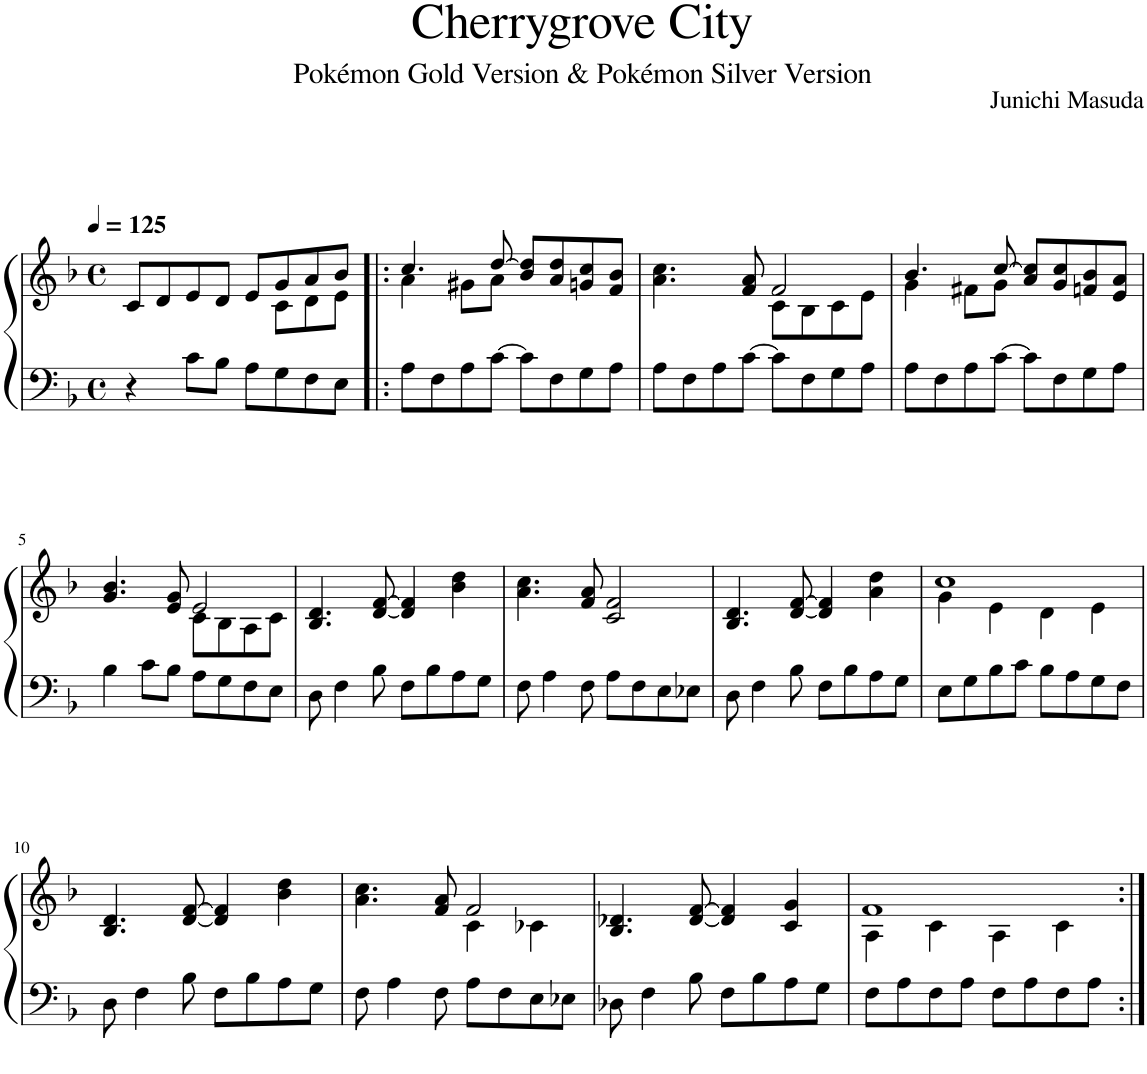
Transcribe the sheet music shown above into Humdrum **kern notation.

**kern	**kern
*part1	*part1
*staff2	*staff1
*I"Piano	*
*clefF4	*clefG2
*k[b-]	*k[b-]
*M4/4	*M4/4
*met(c)	*met(c)
*MM125	*MM125
=1	=1
*	*^
4r	8c/L	8ryy
*	*v	*v
.	8d/
8c\L	8e/
8B-\J	8d/J
8A\L	8e/L
*	*^
8G\	8g/	8c\L
8F\	8a/	8d\
8E\J	8b-/J	8e\J
=2!|:	=2!|:	=2!|:
8A\L	4.cc/	4a\
8F\	.	.
8A\	.	8g#X\L
[8c\J	[8dd/	8a\J
8c\L]	8b-/ 8dd/]L	2ryy
8F\	8a/ 8dd/	.
8G\	8gn/ 8cc/	.
8A\J	8f/ 8b-/J	.
=3	=3	=3
8A\L	4.a\ 4.cc\	2ryy
8F\	.	.
8A\	.	.
[8c\J	8f/ 8a/	.
8c\L]	2f/	8c\L
8F\	.	8B-\
8G\	.	8c\
8A\J	.	8e\J
=4	=4	=4
8A\L	4.b-/	4g\
8F\	.	.
8A\	.	8f#X\L
[8c\J	[8cc/	8g\J
8c\L]	8a/ 8cc/]L	2ryy
8F\	8g/ 8cc/	.
8G\	8fn/ 8b-/	.
8A\J	8e/ 8a/J	.
!!LO:LB:g=z	!!
=5	=5	=5
4B-\	4.g/ 4.b-/	2ryy
8c\L	.	.
8B-\J	8e/ 8g/	.
8A\L	2e/	8c\L
8G\	.	8B-\
8F\	.	8A\
8E\J	.	8c\J
*	*v	*v
=6	=6
8D\	4.B-/ 4.d/
4F\	.
8B-\	[8d/ [8f/
8F\L	4d/] 4f/]
8B-\	.
8A\	4b-\ 4dd\
8G\J	.
=7	=7
8F\	4.a\ 4.cc\
4A\	.
8F\	8f/ 8a/
8A\L	2c/ 2f/
8F\	.
8E\	.
8E-X\J	.
=8	=8
8D\	4.B-/ 4.d/
4F\	.
8B-\	[8d/ [8f/
8F\L	4d/] 4f/]
8B-\	.
8A\	4a\ 4dd\
8G\J	.
=9	=9
*	*^
8E\L	1cc	4g\
8G\	.	.
8B-\	.	4e\
8c\J	.	.
8B-\L	.	4d\
8A\	.	.
8G\	.	4e\
8F\J	.	.
*	*v	*v
!!LO:LB:g=z
=10	=10
8D\	4.B-/ 4.d/
4F\	.
8B-\	[8d/ [8f/
8F\L	4d/] 4f/]
8B-\	.
8A\	4b-\ 4dd\
8G\J	.
=11	=11
*	*^
8F\	4.a\ 4.cc\	2ryy
4A\	.	.
8F\	8f/ 8a/	.
8A\L	2f/	4c\
8F\	.	.
8E\	.	4c-X\
8E-X\J	.	.
*	*v	*v
=12	=12
8D-X\	4.B-/ 4.d-X/
4F\	.
8B-\	[8d-/ [8f/
8F\L	4d-/] 4f/]
8B-\	.
8A\	4c/ 4g/
8G\J	.
=13	=13
*	*^
8F\L	1f	4A\
8A\	.	.
8F\	.	4c\
8A\J	.	.
8F\L	.	4A\
8A\	.	.
8F\	.	4c\
8A\J	.	.
*	*v	*v
=:|!	=:|!
*-	*-
